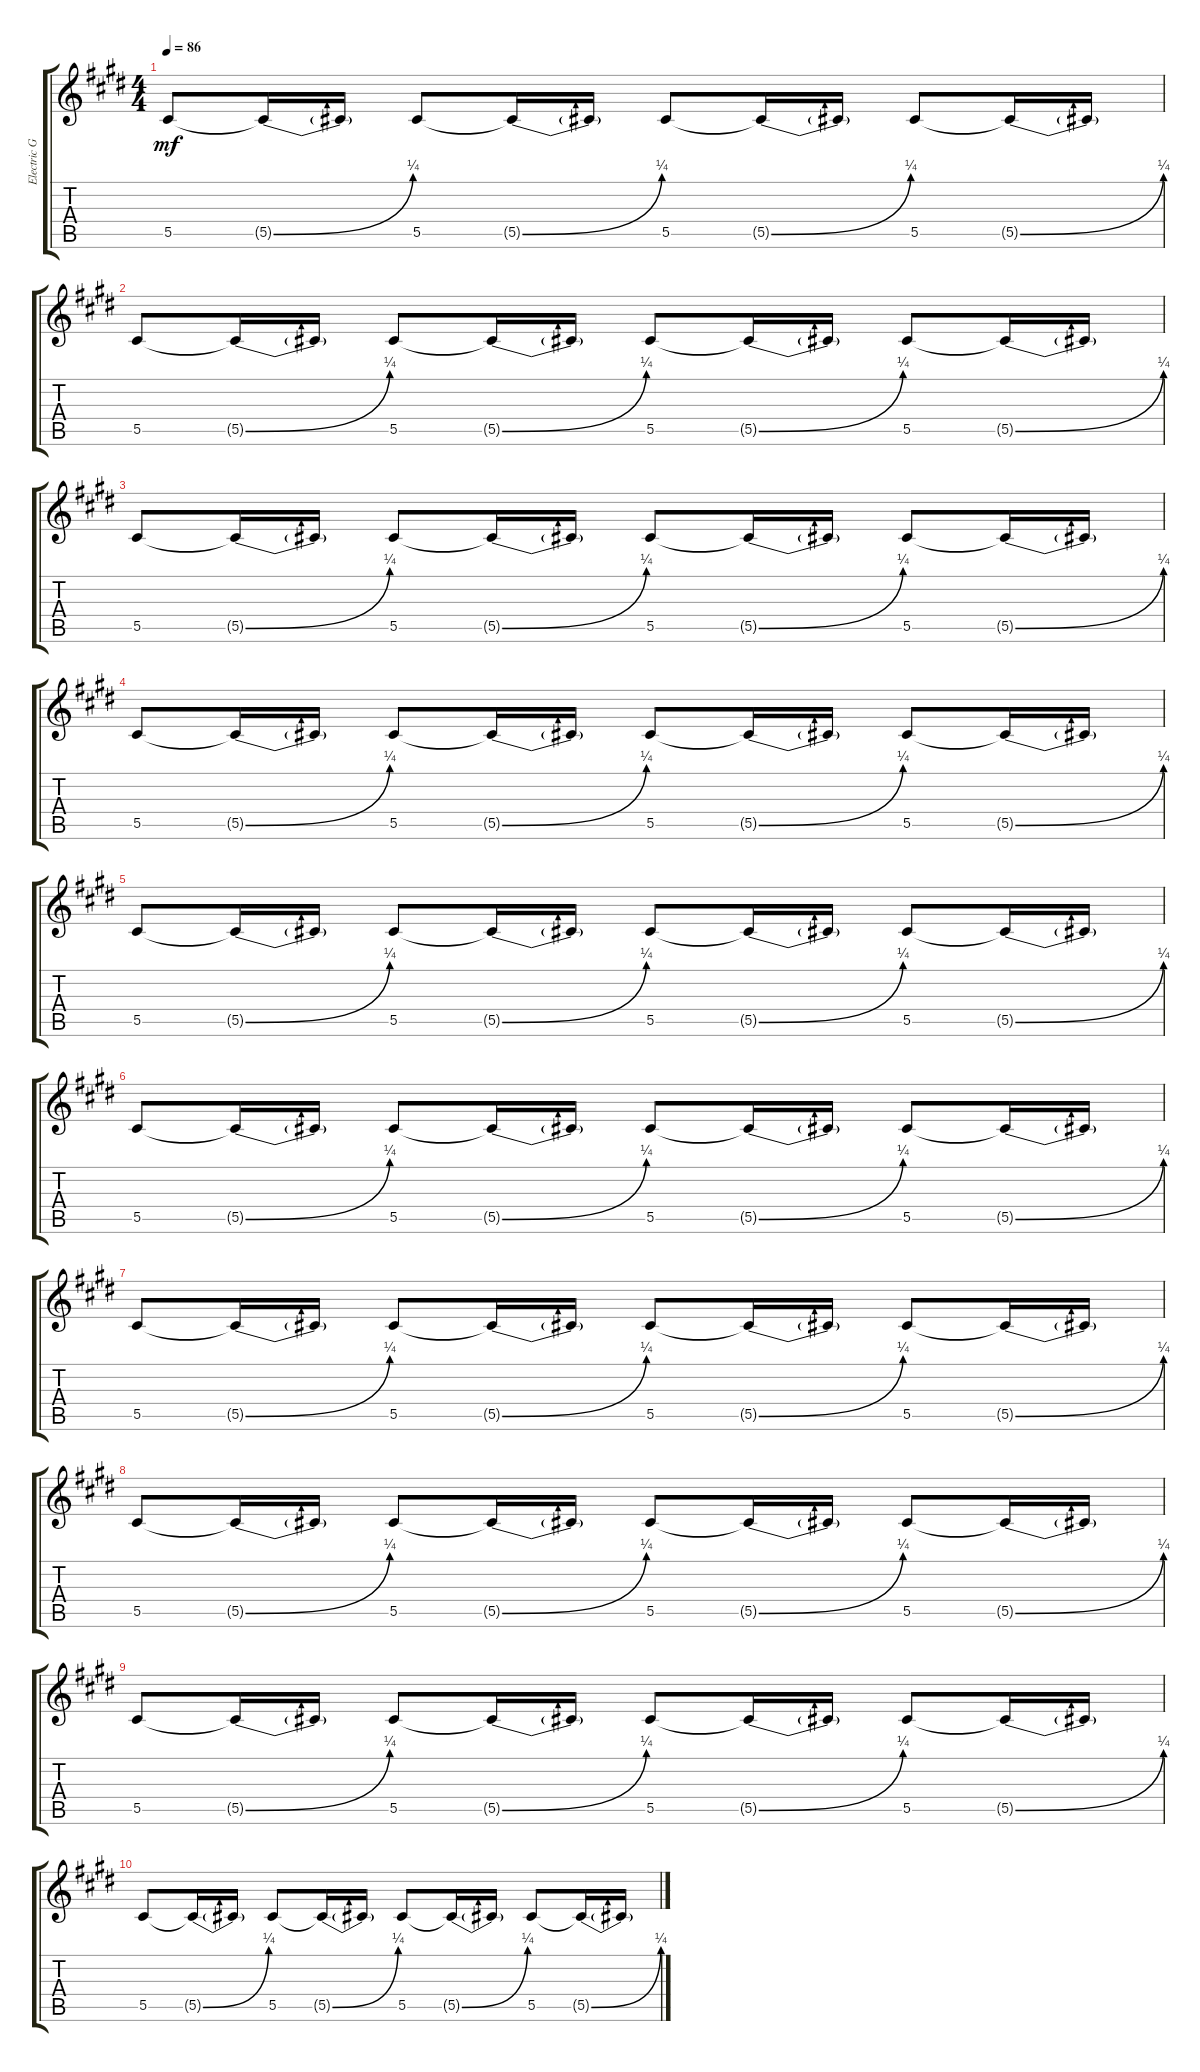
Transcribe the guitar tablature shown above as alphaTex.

\track ("Electric Guitar" "Electric G") {instrument distortionguitar}
\staff {score tabs}
\tuning (Eb4 Bb3 Gb3 Db3 Ab2 Db2) {hide}
\ts (4 4)
\tempo 86
\clef g2
\ks e
5.5.8{dy mf} 5.5{be (bend 0 0 60 1) t}.16 5.5{t}.16 5.5.8 5.5{be (bend 0 0 60 1) t}.16 5.5{t}.16 5.5.8 5.5{be (bend 0 0 60 1) t}.16 5.5{t}.16 5.5.8 5.5{be (bend 0 0 60 1) t}.16 5.5{t}.16 |
5.5.8 5.5{be (bend 0 0 60 1) t}.16 5.5{t}.16 5.5.8 5.5{be (bend 0 0 60 1) t}.16 5.5{t}.16 5.5.8 5.5{be (bend 0 0 60 1) t}.16 5.5{t}.16 5.5.8 5.5{be (bend 0 0 60 1) t}.16 5.5{t}.16 |
5.5.8 5.5{be (bend 0 0 60 1) t}.16 5.5{t}.16 5.5.8 5.5{be (bend 0 0 60 1) t}.16 5.5{t}.16 5.5.8 5.5{be (bend 0 0 60 1) t}.16 5.5{t}.16 5.5.8 5.5{be (bend 0 0 60 1) t}.16 5.5{t}.16 |
5.5.8 5.5{be (bend 0 0 60 1) t}.16 5.5{t}.16 5.5.8 5.5{be (bend 0 0 60 1) t}.16 5.5{t}.16 5.5.8 5.5{be (bend 0 0 60 1) t}.16 5.5{t}.16 5.5.8 5.5{be (bend 0 0 60 1) t}.16 5.5{t}.16 |
5.5.8 5.5{be (bend 0 0 60 1) t}.16 5.5{t}.16 5.5.8 5.5{be (bend 0 0 60 1) t}.16 5.5{t}.16 5.5.8 5.5{be (bend 0 0 60 1) t}.16 5.5{t}.16 5.5.8 5.5{be (bend 0 0 60 1) t}.16 5.5{t}.16 |
5.5.8 5.5{be (bend 0 0 60 1) t}.16 5.5{t}.16 5.5.8 5.5{be (bend 0 0 60 1) t}.16 5.5{t}.16 5.5.8 5.5{be (bend 0 0 60 1) t}.16 5.5{t}.16 5.5.8 5.5{be (bend 0 0 60 1) t}.16 5.5{t}.16 |
5.5.8 5.5{be (bend 0 0 60 1) t}.16 5.5{t}.16 5.5.8 5.5{be (bend 0 0 60 1) t}.16 5.5{t}.16 5.5.8 5.5{be (bend 0 0 60 1) t}.16 5.5{t}.16 5.5.8 5.5{be (bend 0 0 60 1) t}.16 5.5{t}.16 |
5.5.8 5.5{be (bend 0 0 60 1) t}.16 5.5{t}.16 5.5.8 5.5{be (bend 0 0 60 1) t}.16 5.5{t}.16 5.5.8 5.5{be (bend 0 0 60 1) t}.16 5.5{t}.16 5.5.8 5.5{be (bend 0 0 60 1) t}.16 5.5{t}.16 |
5.5.8 5.5{be (bend 0 0 60 1) t}.16 5.5{t}.16 5.5.8 5.5{be (bend 0 0 60 1) t}.16 5.5{t}.16 5.5.8 5.5{be (bend 0 0 60 1) t}.16 5.5{t}.16 5.5.8 5.5{be (bend 0 0 60 1) t}.16 5.5{t}.16 |
5.5.8 5.5{be (bend 0 0 60 1) t}.16 5.5{t}.16 5.5.8 5.5{be (bend 0 0 60 1) t}.16 5.5{t}.16 5.5.8 5.5{be (bend 0 0 60 1) t}.16 5.5{t}.16 5.5.8 5.5{be (bend 0 0 60 1) t}.16 5.5{t}.16
